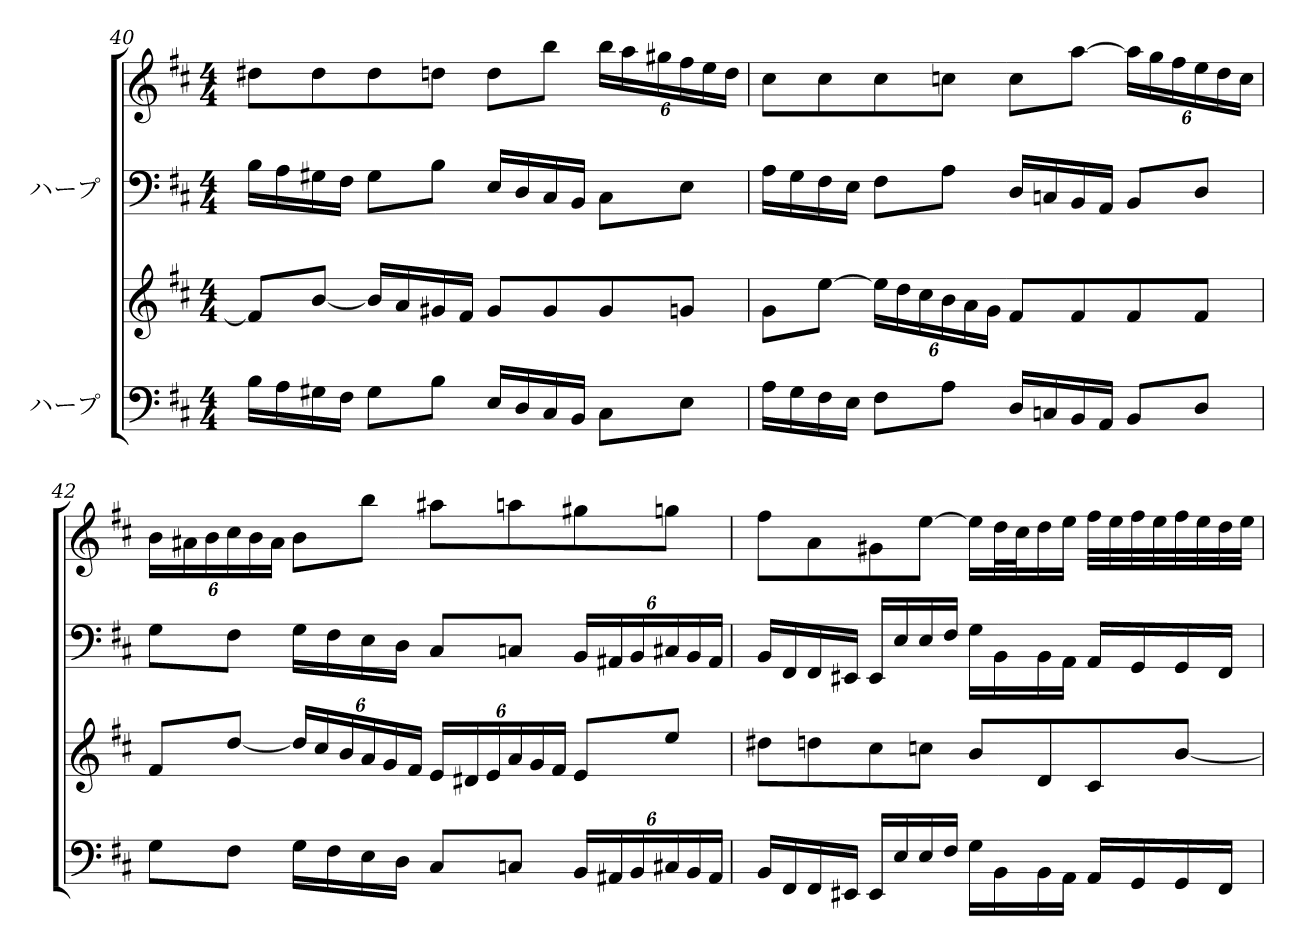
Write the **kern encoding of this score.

**kern	**kern	**kern	**kern
*part2	*part2	*part1	*part1
*staff4	*staff3	*staff2	*staff1
*I"ハープ	*	*I"ハープ	*
*clefF4	*clefG2	*clefF4	*clefG2
*k[f#c#]	*k[f#c#]	*k[f#c#]	*k[f#c#]
*M4/4	*M4/4	*M4/4	*M4/4
=40	=40	=40	=40
16B\LL	8f#/L]	16B\LL	8dd#X\L
16A\	.	16A\	.
16G#X\	[8b/J	16G#X\	8dd#\
16F#\JJ	.	16F#\JJ	.
8G#\L	16b/LL]	8G#\L	8dd#\
.	16a/	.	.
8B\J	16g#X/	8B\J	8ddn\J
.	16f#/JJ	.	.
16E/LL	8g#/L	16E/LL	8dd\L
16D/	.	16D/	.
16C#/	8g#/	16C#/	8bb\J
16BB/JJ	.	16BB/JJ	.
*	*	*	*Xbrackettup
8C#\L	8g#/	8C#\L	24bb\LL
.	.	.	24aa\
.	.	.	24gg#X\
8E\J	8gn/J	8E\J	24ff#\
.	.	.	24ee\
.	.	.	24dd\JJ
!!LO:LB:g=z
=41	=41	=41	=41
16A\LL	8g\L	16A\LL	8cc#\L
16G\	.	16G\	.
16F#\	[8ee\J	16F#\	8cc#\
16E\JJ	.	16E\JJ	.
*	*Xbrackettup	*	*
8F#\L	24ee\LL]	8F#\L	8cc#\
.	24dd\	.	.
.	24cc#\	.	.
8A\J	24b\	8A\J	8ccn\J
.	24a\	.	.
.	24g\JJ	.	.
16D/LL	8f#/L	16D/LL	8cc\L
16Cn/	.	16Cn/	.
16BB/	8f#/	16BB/	[8aa\J
16AA/JJ	.	16AA/JJ	.
8BB/L	8f#/	8BB/L	24aa\LL]
.	.	.	24gg\
.	.	.	24ff#\
8D/J	8f#/J	8D/J	24ee\
.	.	.	24dd\
.	.	.	24cc\JJ
!!LO:PB:g=z
=42	=42	=42	=42
8G\L	8f#/L	8G\L	24b\LL
.	.	.	24a#X\
.	.	.	24b\
8F#\J	[8dd/J	8F#\J	24cc#\
.	.	.	24b\
.	.	.	24a#\JJ
16G\LL	24dd/LL]	16G\LL	8b\L
.	24cc#/	.	.
16F#\	.	16F#\	.
.	24b/	.	.
16E\	24a/	16E\	8bb\J
.	24g/	.	.
16D\JJ	.	16D\JJ	.
.	24f#/JJ	.	.
8C#/L	24e/LL	8C#/L	8aa#X\L
.	24d#X/	.	.
.	24e/	.	.
8Cn/J	24a/	8Cn/J	8aan\
.	24g/	.	.
.	24f#/JJ	.	.
*Xbrackettup	*	*Xbrackettup	*
24BB/LL	8e/L	24BB/LL	8gg#X\
24AA#X/	.	24AA#X/	.
24BB/	.	24BB/	.
24C#X/	8ee/J	24C#X/	8ggn\J
24BB/	.	24BB/	.
24AA#/JJ	.	24AA#/JJ	.
!!LO:LB:g=z
=43	=43	=43	=43
16BB/LL	8dd#X\L	16BB/LL	8ff#\L
16FF#/	.	16FF#/	.
16FF#/	8ddn\	16FF#/	8a\
16EE#X/JJ	.	16EE#X/JJ	.
16EE#/LL	8cc#\	16EE#/LL	8g#X\
16E/	.	16E/	.
16E/	8ccn\J	16E/	[8ee\J
16F#/JJ	.	16F#/JJ	.
16G\LL	8b/L	16G\LL	16ee\LL]
16BB\	.	16BB\	32dd\L
.	.	.	32cc#\J
16BB\	8d/	16BB\	16dd\
16AA\JJ	.	16AA\JJ	16ee\JJ
16AA/LL	8c#/	16AA/LL	32ff#\LLL
.	.	.	32ee\
16GG/	.	16GG/	32ff#\
.	.	.	32ee\
16GG/	[8b/J	16GG/	32ff#\
.	.	.	32ee\
16FF#/JJ	.	16FF#/JJ	32dd\
.	.	.	32ee\JJJ
=	=	=	=
*-	*-	*-	*-
